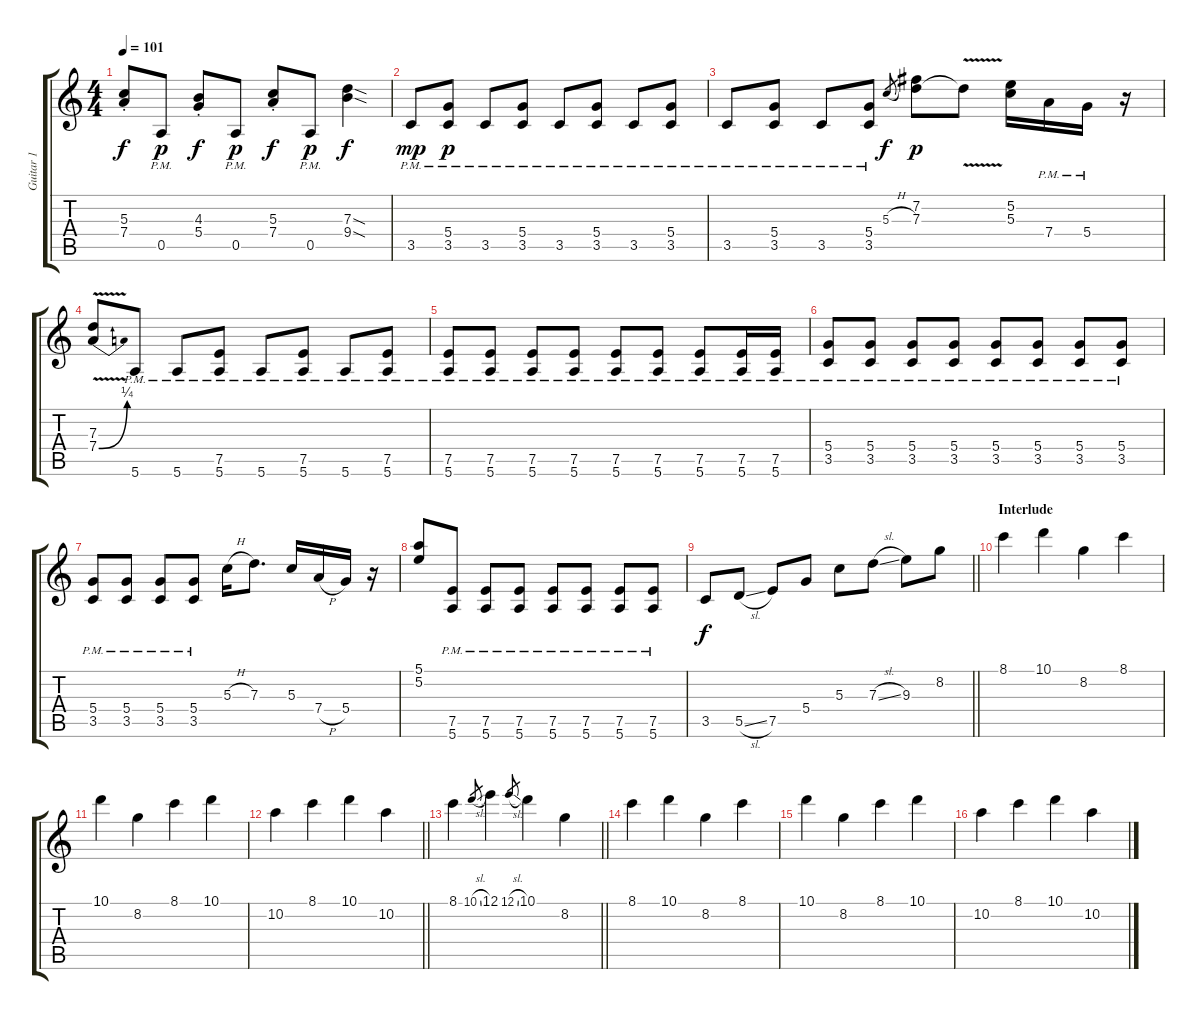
\track ("Guitar 1" "Guitar 1") {instrument overdrivenguitar}
\staff {score tabs}
\tuning (E4 B3 G3 D3 A2 E2) {hide}
\ts (4 4)
\tempo 101
\clef g2
\ks c
(5.3{st} 7.4{st}).8{dy f} 0.5{pm}.8{dy p} (4.3{st} 5.4{st}).8{dy f} 0.5{pm}.8{dy p} (5.3{st} 7.4{st}).8{dy f} 0.5{pm}.8{dy p} (7.3{sod} 9.4{sod}).4{dy f} |
3.5{pm}.8{dy mp} (5.4{pm} 3.5{pm}).8{dy p} 3.5{pm}.8 (5.4{pm} 3.5{pm}).8 3.5{pm}.8 (5.4{pm} 3.5{pm}).8 3.5{pm}.8 (5.4{pm} 3.5{pm}).8 |
3.5{pm}.8 (5.4{pm} 3.5{pm}).8 3.5{pm}.8 (5.4{pm} 3.5{pm}).8 5.3{h}.8{gr dy f} (7.2 7.3).8{dy p} 7.3{v t}.8 (5.2 5.3).16 7.4{pm}.16 5.4{pm}.16 r.16 |
(7.3{v} 7.4{be (bend 0 0 60 1)}).8 5.6{pm}.8 5.6{pm}.8 (7.5{pm} 5.6{pm}).8 5.6{pm}.8 (7.5{pm} 5.6{pm}).8 5.6{pm}.8 (7.5{pm} 5.6{pm}).8 |
(7.5{pm} 5.6{pm}).8 (7.5{pm} 5.6{pm}).8 (7.5{pm} 5.6{pm}).8 (7.5{pm} 5.6{pm}).8 (7.5{pm} 5.6{pm}).8 (7.5{pm} 5.6{pm}).8 (7.5{pm} 5.6{pm}).8 (7.5{pm} 5.6{pm}).16 (7.5{pm} 5.6{pm}).16 |
(5.4{pm} 3.5{pm}).8 (5.4{pm} 3.5{pm}).8 (5.4{pm} 3.5{pm}).8 (5.4{pm} 3.5{pm}).8 (5.4{pm} 3.5{pm}).8 (5.4{pm} 3.5{pm}).8 (5.4{pm} 3.5{pm}).8 (5.4{pm} 3.5{pm}).8 |
(5.4{pm} 3.5{pm}).8 (5.4{pm} 3.5{pm}).8 (5.4{pm} 3.5{pm}).8 (5.4{pm} 3.5{pm}).8 5.3{h}.16 7.3.8{d} 5.3.16 7.4{h}.16 5.4.16 r.16 |
(5.1 5.2).8 (7.5{pm} 5.6{pm}).8 (7.5{pm} 5.6{pm}).8 (7.5{pm} 5.6{pm}).8 (7.5{pm} 5.6{pm}).8 (7.5{pm} 5.6{pm}).8 (7.5{pm} 5.6{pm}).8 (7.5{pm} 5.6{pm}).8 |
\barLineRight lightlight
3.5.8{dy f} 5.5{sl}.8 7.5.8 5.4.8 5.3.8 7.3{sl}.8 9.3.8 8.2.8 |
\section ("" "Interlude")
8.1.4 10.1.4 8.2.4 8.1.4 |
10.1.4 8.2.4 8.1.4 10.1.4 |
\barLineRight lightlight
10.2.4 8.1.4 10.1.4 10.2.4 |
\barLineRight lightlight
8.1.4 10.1{sl}.8{gr} 12.1.4 12.1{sl}.8{gr} 10.1.4 8.2.4 |
8.1.4 10.1.4 8.2.4 8.1.4 |
10.1.4 8.2.4 8.1.4 10.1.4 |
10.2.4 8.1.4 10.1.4 10.2.4
